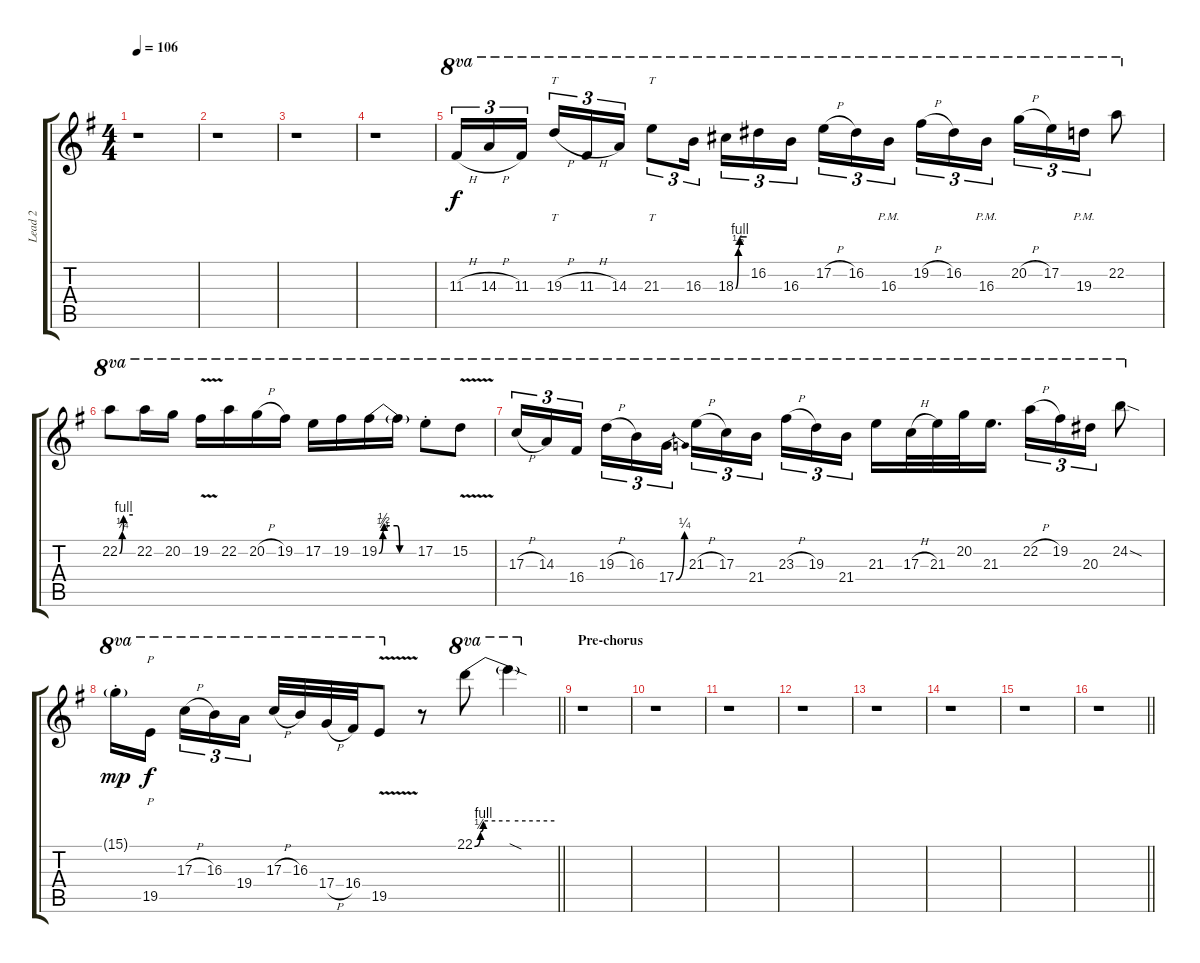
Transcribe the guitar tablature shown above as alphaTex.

\track ("Lead 2" "Lead 2") {instrument distortionguitar}
\staff {score tabs}
\tuning (E4 B3 G3 D3 A2 E2) {hide}
\ts (4 4)
\tempo 106
\clef g2
\ks g
r.1{dy f} |
r.1 |
r.1 |
r.1 |
11.3{h}.16{tu (3 2) ot 8va} 14.3{h}.16{tu (3 2) ot 8va} 11.3.16{tu (3 2) ot 8va beam splitsecondary} 19.3{h}.16{tt tu (3 2) ot 8va} 11.3{h}.16{tu (3 2) ot 8va} 14.3.16{tu (3 2) ot 8va} 21.3.8{tt tu (3 2) ot 8va} 16.3.16{tu (3 2) ot 8va beam splitsecondary} 18.3{be (custom 0 0 15 2 23 4 60 4)}.16{tu (3 2) ot 8va} 16.2.16{tu (3 2) ot 8va} 16.3.16{tu (3 2) ot 8va} 17.2{h}.16{tu (3 2) ot 8va} 16.2.16{tu (3 2) ot 8va} 16.3{pm}.16{tu (3 2) ot 8va beam splitsecondary} 19.2{h}.16{tu (3 2) ot 8va} 16.2.16{tu (3 2) ot 8va} 16.3{pm}.16{tu (3 2) ot 8va} 20.2{h}.16{tu (3 2) ot 8va} 17.2.16{tu (3 2) ot 8va} 19.3{pm}.16{tu (3 2) ot 8va} 22.2.8{ot 8va} |
22.2{be (custom 0 0 12 1 18 4 60 4)}.8{ot 8va} 22.2.16{ot 8va} 20.2.16{ot 8va} 19.2{v}.16{ot 8va} 22.2.16{ot 8va} 20.2{h}.16{ot 8va} 19.2.16{ot 8va} 17.2.16{ot 8va} 19.2.16{ot 8va} 19.2{be (custom 0 0 6 1 8 2 28 2 32 0 60 0)}.16{ot 8va} 19.2{t}.16{ot 8va} 17.2{st}.8{ot 8va} 15.2{v}.8{ot 8va} |
17.3{h}.16{tu (3 2) ot 8va} 14.3.16{tu (3 2) ot 8va} 16.4.16{tu (3 2) ot 8va beam splitsecondary} 19.3{h}.16{tu (3 2) ot 8va} 16.3.16{tu (3 2) ot 8va} 17.4{be (bend 0 0 60 1)}.16{tu (3 2) ot 8va} 21.3{h}.16{tu (3 2) ot 8va} 17.3.16{tu (3 2) ot 8va} 21.4.16{tu (3 2) ot 8va beam splitsecondary} 23.3{h}.16{tu (3 2) ot 8va} 19.3.16{tu (3 2) ot 8va} 21.4.16{tu (3 2) ot 8va} 21.3.16{ot 8va} 17.3{h}.32{ot 8va} 21.3.32{ot 8va} 20.2.32{ot 8va} 21.3.16{d ot 8va} 22.2{h}.16{tu (3 2) ot 8va} 19.2.16{tu (3 2) ot 8va} 20.3.16{tu (3 2) ot 8va} 24.2{sod}.8{ot 8va} |
\barLineRight lightlight
15.1{g st}.16{ot 8va dy mp} 19.5.16{p ot 8va dy f beam splitsecondary} 17.3{h}.16{tu (3 2) ot 8va} 16.3.16{tu (3 2) ot 8va} 19.4.16{tu (3 2) ot 8va} 17.3{h}.32{ot 8va} 16.3.32{ot 8va} 17.4{h}.32{ot 8va} 16.4.32{ot 8va} 19.5{v}.8{ot 8va} r.8 22.1{be (custom 0 0 10 2 15 4 60 4)}.8{ot 8va} 22.1{be (hold 0 4 60 4) sod t}.4{ot 8va} |
\section ("" "Pre-chorus")
r.1 |
r.1 |
r.1 |
r.1 |
r.1 |
r.1 |
r.1 |
\barLineRight lightlight
r.1
